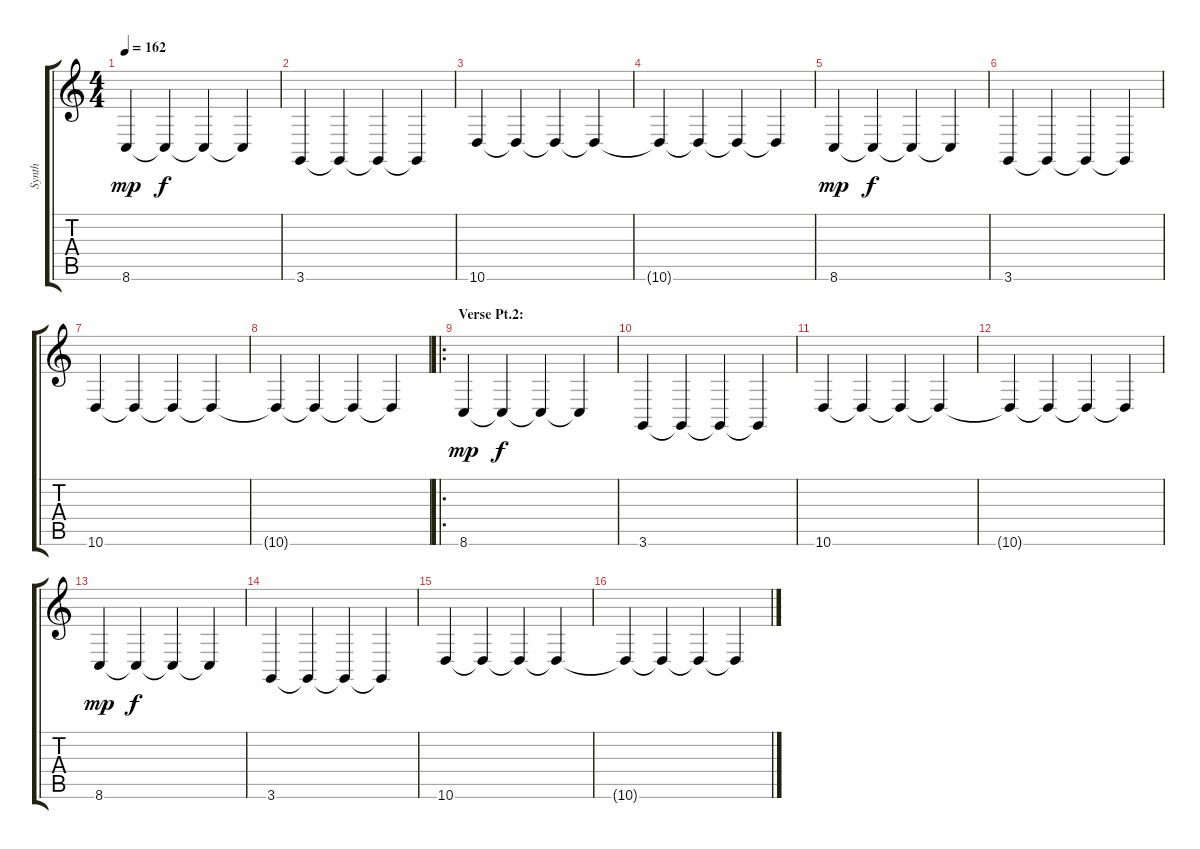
\track ("Synth" "Synth") {instrument seashore}
\staff {score tabs}
\tuning (E4 B3 G3 D3 A2 E2) {hide}
\ts (4 4)
\tempo 162
\clef g2
\ks c
8.6.4{dy mp} 8.6{t}.4{dy f} 8.6{t}.4 8.6{t}.4 |
3.6.4 3.6{t}.4 3.6{t}.4 3.6{t}.4 |
10.6.4 10.6{t}.4 10.6{t}.4 10.6{t}.4 |
10.6{t}.4 10.6{t}.4 10.6{t}.4 10.6{t}.4 |
8.6.4{dy mp} 8.6{t}.4{dy f} 8.6{t}.4 8.6{t}.4 |
3.6.4 3.6{t}.4 3.6{t}.4 3.6{t}.4 |
10.6.4 10.6{t}.4 10.6{t}.4 10.6{t}.4 |
10.6{t}.4 10.6{t}.4 10.6{t}.4 10.6{t}.4 |
\ro
\section ("" "Verse Pt.2:")
8.6.4{dy mp} 8.6{t}.4{dy f} 8.6{t}.4 8.6{t}.4 |
3.6.4 3.6{t}.4 3.6{t}.4 3.6{t}.4 |
10.6.4 10.6{t}.4 10.6{t}.4 10.6{t}.4 |
10.6{t}.4 10.6{t}.4 10.6{t}.4 10.6{t}.4 |
8.6.4{dy mp} 8.6{t}.4{dy f} 8.6{t}.4 8.6{t}.4 |
3.6.4 3.6{t}.4 3.6{t}.4 3.6{t}.4 |
10.6.4 10.6{t}.4 10.6{t}.4 10.6{t}.4 |
10.6{t}.4 10.6{t}.4 10.6{t}.4 10.6{t}.4
